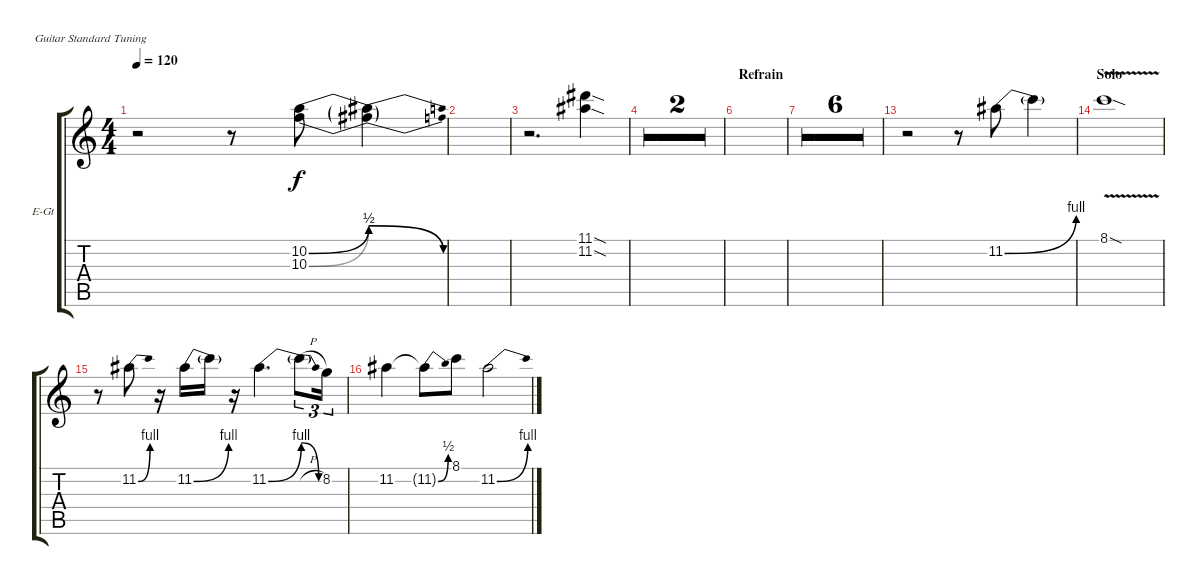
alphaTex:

\defaultSystemsLayout 4
\bracketExtendMode groupsimilarinstruments
\firstSystemTrackNameOrientation horizontal
\otherSystemsTrackNameOrientation horizontal
\track ("Electric Guitar" "E-Gt") {multiBarRest instrument overdrivenguitar}
\staff {score tabs}
\tuning (E4 B3 G3 D3 A2 E2)
\ts (4 4)
\tempo 120
\clef g2
\ks c
r.2{dy mf} r.8 (10.3{be (bend 0 0 31.2 2)} 10.2{be (bend 0 0 30 2)}).8{dy f} (10.2{be (release 0 2 15 0) t} 10.3{be (release 0 2 15 0) t}).4 |
|
r.2{d} (11.1{sod} 11.2{sod}).4 |
|
|
\section ("" "Refrain")
|
|
|
|
|
|
|
r.2 r.8 11.2{be (bend 0 0 59.4 4)}.8 11.2{t}.4 |
\section ("" "Solo")
8.1{v sod}.1 |
r.8 11.2{be (bend 0 0 59.4 4)}.8 r.16 11.2{be (bend 0 0 59.4 4)}.16 11.2{t}.16 r.16 11.2{be (bend 0 0 59.4 4)}.4{d} 11.2{be (release 0 4 59.4 0) h t}.8{tu (3 2)} 8.2.16{tu (3 2)} |
11.2.4 11.2{be (bend 0 0 59.4 2) t}.8 8.1.8 11.2{be (bend 0 0 15 4)}.2
